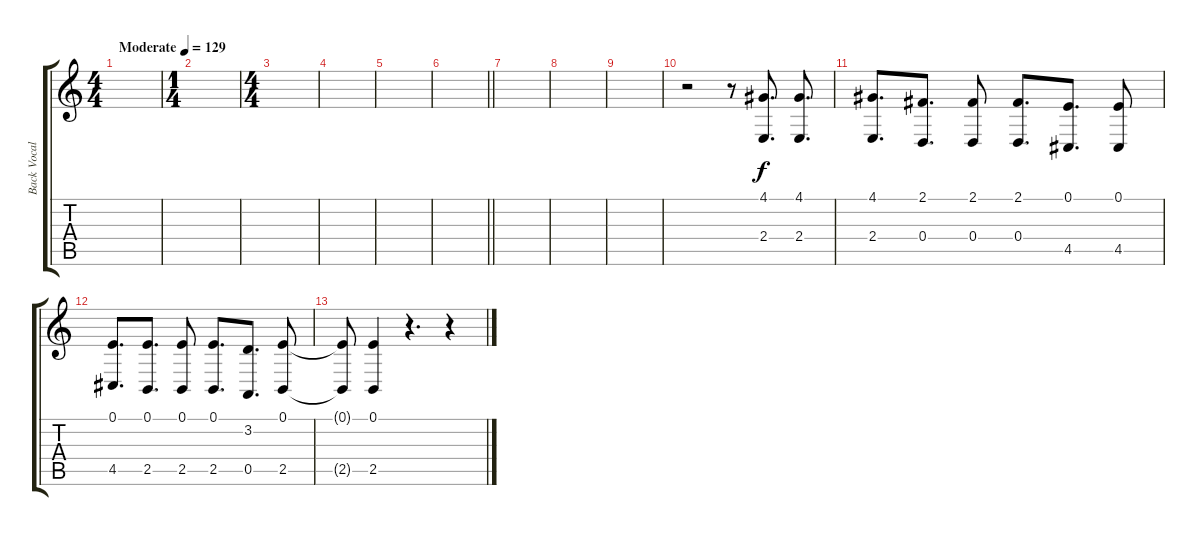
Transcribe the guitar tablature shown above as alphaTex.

\track ("Back Vocals" "Back Vocal") {instrument flute}
\staff {score tabs}
\tuning (E4 B3 G3 D3 A2 E2) {hide}
\ts (4 4)
\tempo (129 "Moderate")
\clef g2
\ks c
|
\ts (1 4)
|
\ts (4 4)
|
|
|
\barLineRight lightlight
|
|
|
|
r.2 r.8 (4.1 2.4).8{d} (4.1 2.4).8{d} |
(4.1 2.4).8{d} (2.1 0.4).8{d} (2.1 0.4).8 (2.1 0.4).8{d} (0.1 4.5).8{d} (0.1 4.5).8 |
(0.1 4.5).8{d} (0.1 2.5).8{d} (0.1 2.5).8 (0.1 2.5).8{d} (3.2 0.5).8{d} (0.1 2.5).8 |
(0.1{t} 2.5{t}).8 (0.1 2.5).4 r.4{d} r.4
